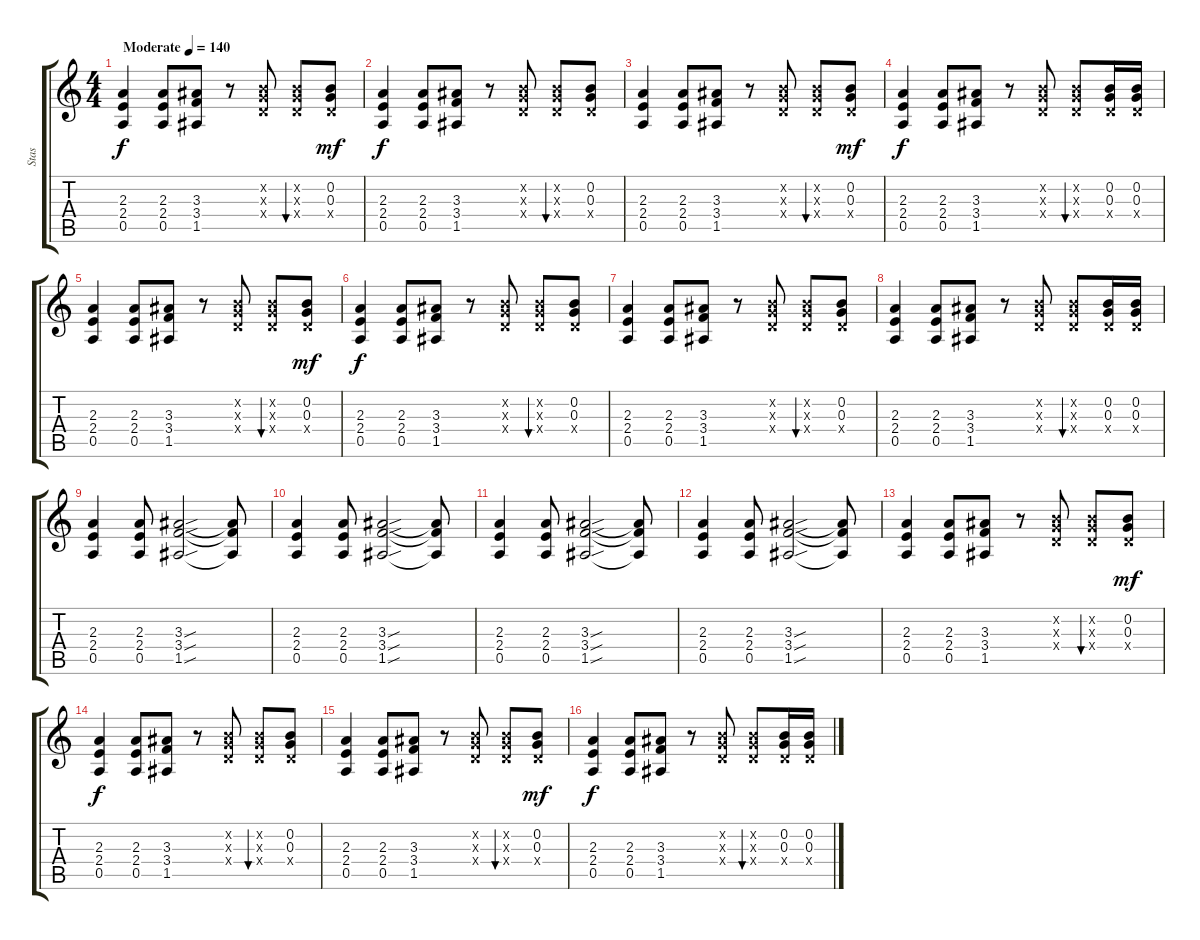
\track ("Stas" "Stas") {instrument electricguitarclean}
\staff {score tabs}
\tuning (E4 B3 G3 D3 A2 E2) {hide}
\ts (4 4)
\tempo (140 "Moderate")
\clef g2
\ks c
(2.3 2.4 0.5).4{dy f instrument electricguitarclean} (2.3 2.4 0.5).8 (3.3 3.4 1.5).8 r.8 (0.2{x} 0.3{x} 0.4{x}).8 (0.2{x} 0.3{x} 0.4{x}).8{bu 60} (0.2 0.3 0.4{x}).8{dy mf} |
(2.3 2.4 0.5).4{dy f} (2.3 2.4 0.5).8 (3.3 3.4 1.5).8 r.8 (0.2{x} 0.3{x} 0.4{x}).8 (0.2{x} 0.3{x} 0.4{x}).8{bu 60} (0.2 0.3 0.4{x}).8 |
(2.3 2.4 0.5).4 (2.3 2.4 0.5).8 (3.3 3.4 1.5).8 r.8 (0.2{x} 0.3{x} 0.4{x}).8 (0.2{x} 0.3{x} 0.4{x}).8{bu 60} (0.2 0.3 0.4{x}).8{dy mf} |
(2.3 2.4 0.5).4{dy f} (2.3 2.4 0.5).8 (3.3 3.4 1.5).8 r.8 (0.2{x} 0.3{x} 0.4{x}).8 (0.2{x} 0.3{x} 0.4{x}).8{bu 60} (0.2 0.3 0.4{x}).16 (0.2 0.3 0.4{x}).16 |
(2.3 2.4 0.5).4 (2.3 2.4 0.5).8 (3.3 3.4 1.5).8 r.8 (0.2{x} 0.3{x} 0.4{x}).8 (0.2{x} 0.3{x} 0.4{x}).8{bu 60} (0.2 0.3 0.4{x}).8{dy mf} |
(2.3 2.4 0.5).4{dy f} (2.3 2.4 0.5).8 (3.3 3.4 1.5).8 r.8 (0.2{x} 0.3{x} 0.4{x}).8 (0.2{x} 0.3{x} 0.4{x}).8{bu 60} (0.2 0.3 0.4{x}).8 |
(2.3 2.4 0.5).4 (2.3 2.4 0.5).8 (3.3 3.4 1.5).8 r.8 (0.2{x} 0.3{x} 0.4{x}).8 (0.2{x} 0.3{x} 0.4{x}).8{bu 60} (0.2 0.3 0.4{x}).8 |
(2.3 2.4 0.5).4 (2.3 2.4 0.5).8 (3.3 3.4 1.5).8 r.8 (0.2{x} 0.3{x} 0.4{x}).8 (0.2{x} 0.3{x} 0.4{x}).8{bu 60} (0.2 0.3 0.4{x}).16 (0.2 0.3 0.4{x}).16 |
(2.3 2.4 0.5).4{instrument distortionguitar} (2.3 2.4 0.5).8 (3.3{sou} 3.4{sou} 1.5{sou}).2 (3.3{t} 3.4{t} 1.5{t}).8 |
(2.3 2.4 0.5).4{instrument distortionguitar} (2.3 2.4 0.5).8 (3.3{sou} 3.4{sou} 1.5{sou}).2 (3.3{t} 3.4{t} 1.5{t}).8 |
(2.3 2.4 0.5).4{instrument distortionguitar} (2.3 2.4 0.5).8 (3.3{sou} 3.4{sou} 1.5{sou}).2 (3.3{t} 3.4{t} 1.5{t}).8 |
(2.3 2.4 0.5).4{instrument distortionguitar} (2.3 2.4 0.5).8 (3.3{sou} 3.4{sou} 1.5{sou}).2 (3.3{t} 3.4{t} 1.5{t}).8 |
(2.3 2.4 0.5).4{instrument electricguitarclean} (2.3 2.4 0.5).8 (3.3 3.4 1.5).8 r.8 (0.2{x} 0.3{x} 0.4{x}).8 (0.2{x} 0.3{x} 0.4{x}).8{bu 60} (0.2 0.3 0.4{x}).8{dy mf} |
(2.3 2.4 0.5).4{dy f} (2.3 2.4 0.5).8 (3.3 3.4 1.5).8 r.8 (0.2{x} 0.3{x} 0.4{x}).8 (0.2{x} 0.3{x} 0.4{x}).8{bu 60} (0.2 0.3 0.4{x}).8 |
(2.3 2.4 0.5).4 (2.3 2.4 0.5).8 (3.3 3.4 1.5).8 r.8 (0.2{x} 0.3{x} 0.4{x}).8 (0.2{x} 0.3{x} 0.4{x}).8{bu 60} (0.2 0.3 0.4{x}).8{dy mf} |
(2.3 2.4 0.5).4{dy f} (2.3 2.4 0.5).8 (3.3 3.4 1.5).8 r.8 (0.2{x} 0.3{x} 0.4{x}).8 (0.2{x} 0.3{x} 0.4{x}).8{bu 60} (0.2 0.3 0.4{x}).16 (0.2 0.3 0.4{x}).16
